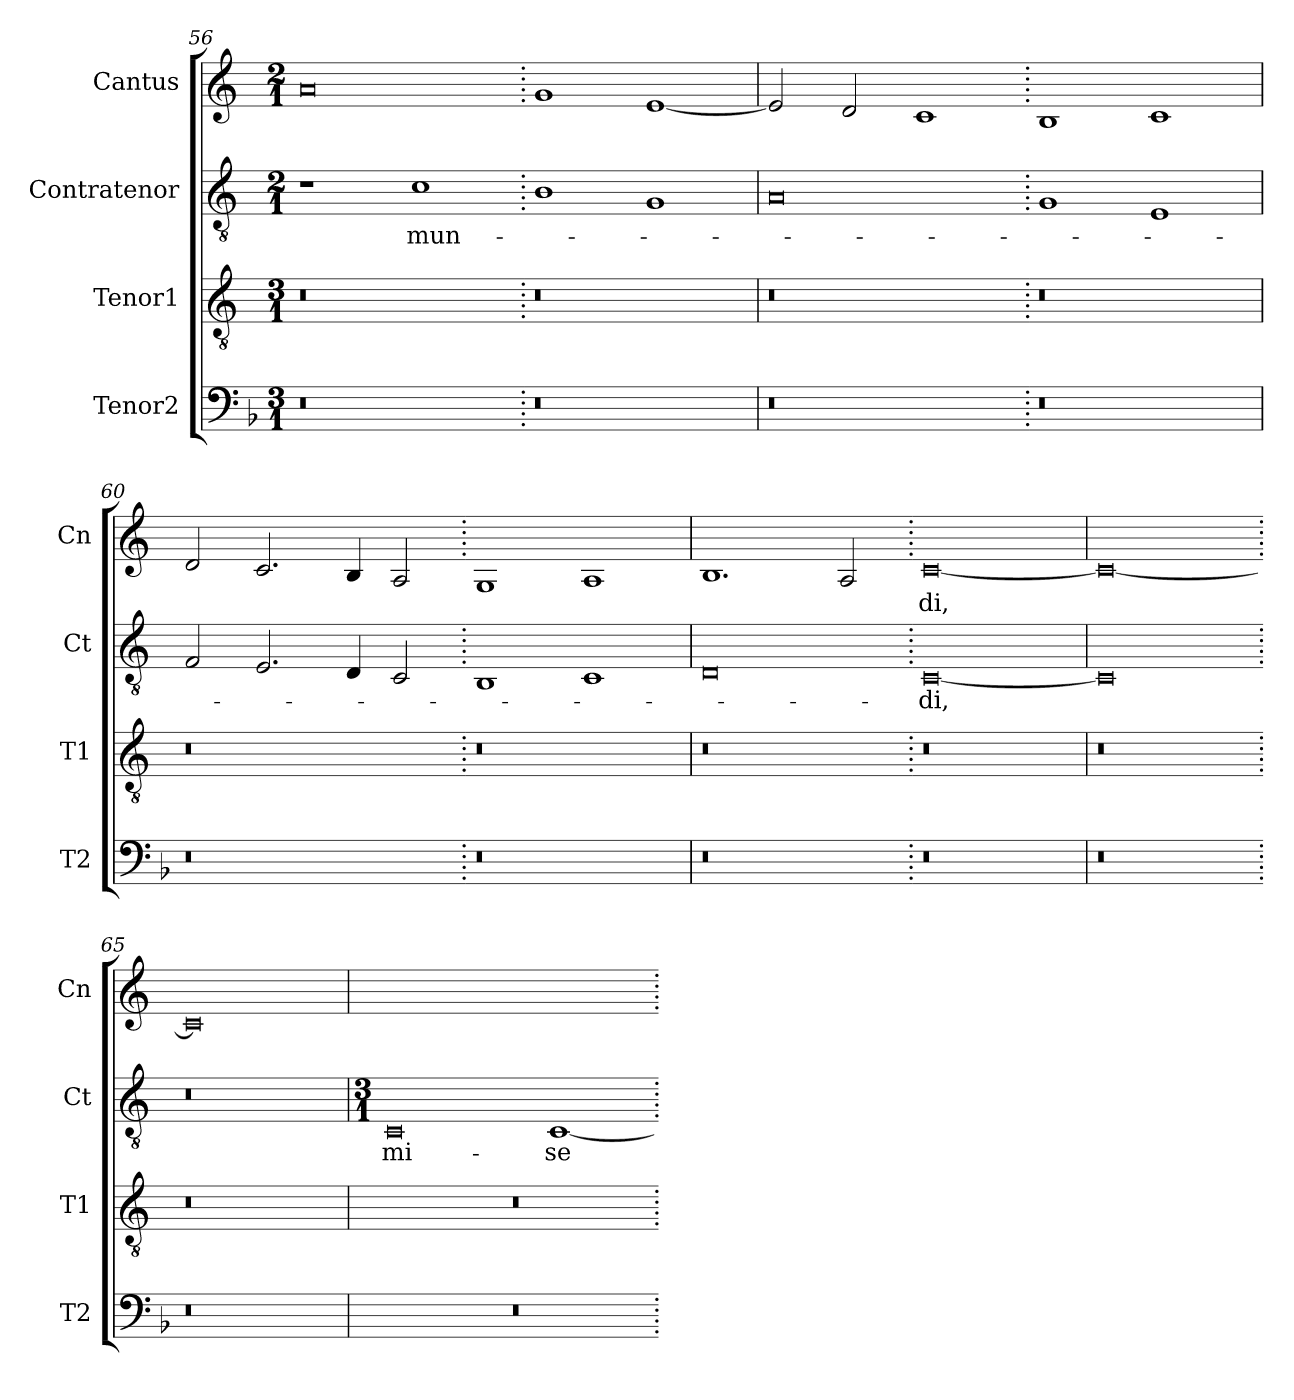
**kern	**kern	**kern	**text	**kern	**text
*part4	*part3	*part2	*part2	*part1	*part1
*staff4	*staff3	*staff2	*staff2	*staff1	*staff1
*I"Tenor2	*I"Tenor1	*I"Contratenor	*	*I"Cantus	*
*I'T2	*I'T1	*I'Ct	*	*I'Cn	*
*clefF4	*clefGv2	*clefGv2	*	*clefG2	*
*k[b-]	*k[]	*k[]	*	*k[]	*
*M3/1	*M3/1	*M2/1	*	*M2/1	*
=56	=56	=56	=56	=56	=56
0r	0r	1r	.	0a	.
.	.	1c	mun-	.	.
=57.	=57.	=57.	=57.	=57.	=57.
0r	0r	1B	.	1g	.
.	.	1G	.	[1e	.
=58	=58	=58	=58	=58	=58
0r	0r	0A	.	2e/]	.
.	.	.	.	2d/	.
.	.	.	.	1c	.
=59.	=59.	=59.	=59.	=59.	=59.
0r	0r	1G	.	1B	.
.	.	1E	.	1c	.
=60	=60	=60	=60	=60	=60
0r	0r	2F/	.	2d/	.
.	.	2.E/	.	2.c/	.
.	.	4D/	.	4B/	.
.	.	2C/	.	2A/	.
=61.	=61.	=61.	=61.	=61.	=61.
0r	0r	1BB	.	1G	.
.	.	1C	.	1A	.
=62	=62	=62	=62	=62	=62
0r	0r	0D	.	1.B	.
.	.	.	.	2A/	.
=63.	=63.	=63.	=63.	=63.	=63.
0r	0r	[0C	-di,	[0c	-di,
=64	=64	=64	=64	=64	=64
0r	0r	0C]	.	0c_	.
=65.	=65.	=65.	=65.	=65.	=65.
0r	0r	0r	.	0c]	.
=66	=66	=66	=66	=66	=66
*	*	*M3/1	*	*	*
!	!	!	!	!LO:N:vis=0	!
0.r	0.r	0C	mi-	0.r	.
.	.	[1C	-se-	.	.
=.	=.	=.	=.	=.	=.
*-	*-	*-	*-	*-	*-
